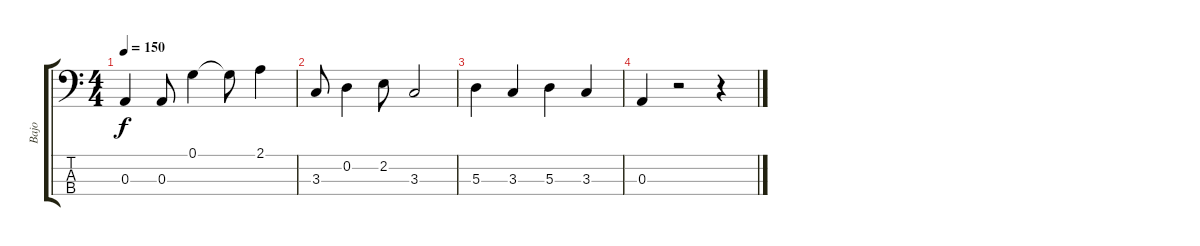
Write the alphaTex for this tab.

\track ("Bajo" "Bajo") {instrument electricbasspick}
\staff {score tabs}
\tuning (G2 D2 A1 E1) {hide}
\ts (4 4)
\tempo 150
\clef f4
\ks c
0.3.4{dy f} 0.3.8 0.1.4 0.1{t}.8 2.1.4 |
3.3.8 0.2.4 2.2.8 3.3.2 |
5.3.4 3.3.4 5.3.4 3.3.4 |
0.3.4 r.2 r.4
